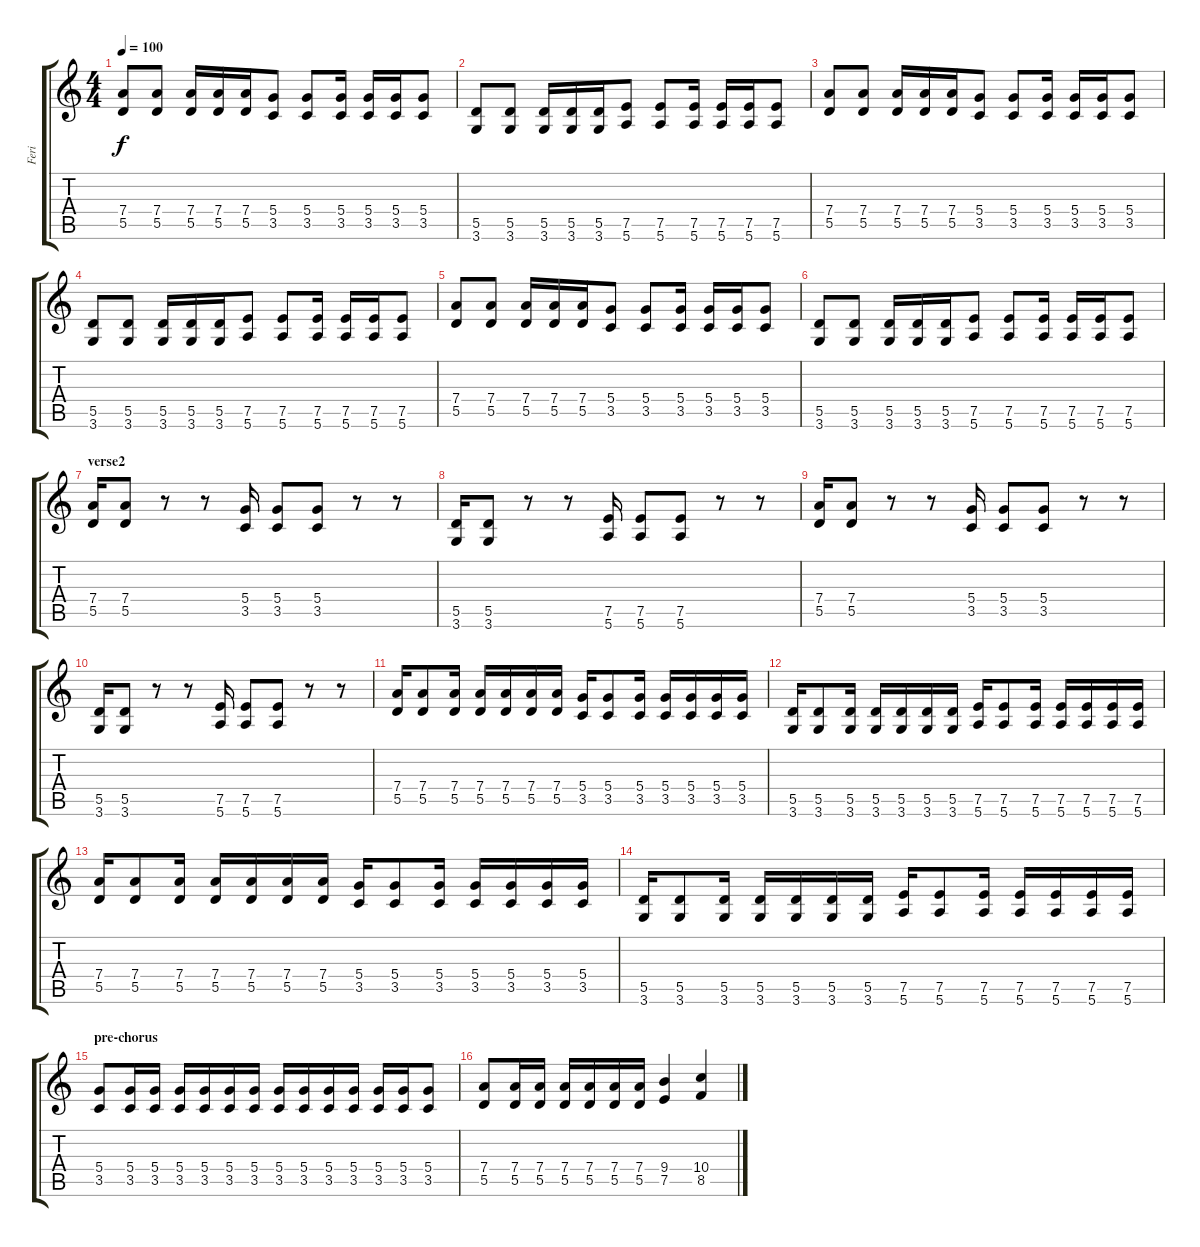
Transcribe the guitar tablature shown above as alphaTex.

\track ("Feri" "Feri") {instrument distortionguitar}
\staff {score tabs}
\tuning (E4 B3 G3 D3 A2 E2) {hide}
\ts (4 4)
\tempo 100
\clef g2
\ks c
(7.4 5.5).8{dy f} (7.4 5.5).8 (7.4 5.5).16 (7.4 5.5).16 (7.4 5.5).16 (5.4 3.5).8 (5.4 3.5).8 (5.4 3.5).16 (5.4 3.5).16 (5.4 3.5).16 (5.4 3.5).8 |
(5.5 3.6).8 (5.5 3.6).8 (5.5 3.6).16 (5.5 3.6).16 (5.5 3.6).16 (7.5 5.6).8 (7.5 5.6).8 (7.5 5.6).16 (7.5 5.6).16 (7.5 5.6).16 (7.5 5.6).8 |
(7.4 5.5).8 (7.4 5.5).8 (7.4 5.5).16 (7.4 5.5).16 (7.4 5.5).16 (5.4 3.5).8 (5.4 3.5).8 (5.4 3.5).16 (5.4 3.5).16 (5.4 3.5).16 (5.4 3.5).8 |
(5.5 3.6).8 (5.5 3.6).8 (5.5 3.6).16 (5.5 3.6).16 (5.5 3.6).16 (7.5 5.6).8 (7.5 5.6).8 (7.5 5.6).16 (7.5 5.6).16 (7.5 5.6).16 (7.5 5.6).8 |
(7.4 5.5).8 (7.4 5.5).8 (7.4 5.5).16 (7.4 5.5).16 (7.4 5.5).16 (5.4 3.5).8 (5.4 3.5).8 (5.4 3.5).16 (5.4 3.5).16 (5.4 3.5).16 (5.4 3.5).8 |
(5.5 3.6).8 (5.5 3.6).8 (5.5 3.6).16 (5.5 3.6).16 (5.5 3.6).16 (7.5 5.6).8 (7.5 5.6).8 (7.5 5.6).16 (7.5 5.6).16 (7.5 5.6).16 (7.5 5.6).8 |
\section ("" "verse2")
(7.4 5.5).16 (7.4 5.5).8 r.8 r.8 (5.4 3.5).16 (5.4 3.5).8 (5.4 3.5).8 r.8 r.8 |
(5.5 3.6).16 (5.5 3.6).8 r.8 r.8 (7.5 5.6).16 (7.5 5.6).8 (7.5 5.6).8 r.8 r.8 |
(7.4 5.5).16 (7.4 5.5).8 r.8 r.8 (5.4 3.5).16 (5.4 3.5).8 (5.4 3.5).8 r.8 r.8 |
(5.5 3.6).16 (5.5 3.6).8 r.8 r.8 (7.5 5.6).16 (7.5 5.6).8 (7.5 5.6).8 r.8 r.8 |
(7.4 5.5).16 (7.4 5.5).8 (7.4 5.5).16 (7.4 5.5).16 (7.4 5.5).16 (7.4 5.5).16 (7.4 5.5).16 (5.4 3.5).16 (5.4 3.5).8 (5.4 3.5).16 (5.4 3.5).16 (5.4 3.5).16 (5.4 3.5).16 (5.4 3.5).16 |
(5.5 3.6).16 (5.5 3.6).8 (5.5 3.6).16 (5.5 3.6).16 (5.5 3.6).16 (5.5 3.6).16 (5.5 3.6).16 (7.5 5.6).16 (7.5 5.6).8 (7.5 5.6).16 (7.5 5.6).16 (7.5 5.6).16 (7.5 5.6).16 (7.5 5.6).16 |
(7.4 5.5).16 (7.4 5.5).8 (7.4 5.5).16 (7.4 5.5).16 (7.4 5.5).16 (7.4 5.5).16 (7.4 5.5).16 (5.4 3.5).16 (5.4 3.5).8 (5.4 3.5).16 (5.4 3.5).16 (5.4 3.5).16 (5.4 3.5).16 (5.4 3.5).16 |
(5.5 3.6).16 (5.5 3.6).8 (5.5 3.6).16 (5.5 3.6).16 (5.5 3.6).16 (5.5 3.6).16 (5.5 3.6).16 (7.5 5.6).16 (7.5 5.6).8 (7.5 5.6).16 (7.5 5.6).16 (7.5 5.6).16 (7.5 5.6).16 (7.5 5.6).16 |
\section ("" "pre-chorus")
(5.4 3.5).8 (5.4 3.5).16 (5.4 3.5).16 (5.4 3.5).16 (5.4 3.5).16 (5.4 3.5).16 (5.4 3.5).16 (5.4 3.5).16 (5.4 3.5).16 (5.4 3.5).16 (5.4 3.5).16 (5.4 3.5).16 (5.4 3.5).16 (5.4 3.5).8 |
(7.4 5.5).8 (7.4 5.5).16 (7.4 5.5).16 (7.4 5.5).16 (7.4 5.5).16 (7.4 5.5).16 (7.4 5.5).16 (9.4 7.5).4 (10.4 8.5).4
